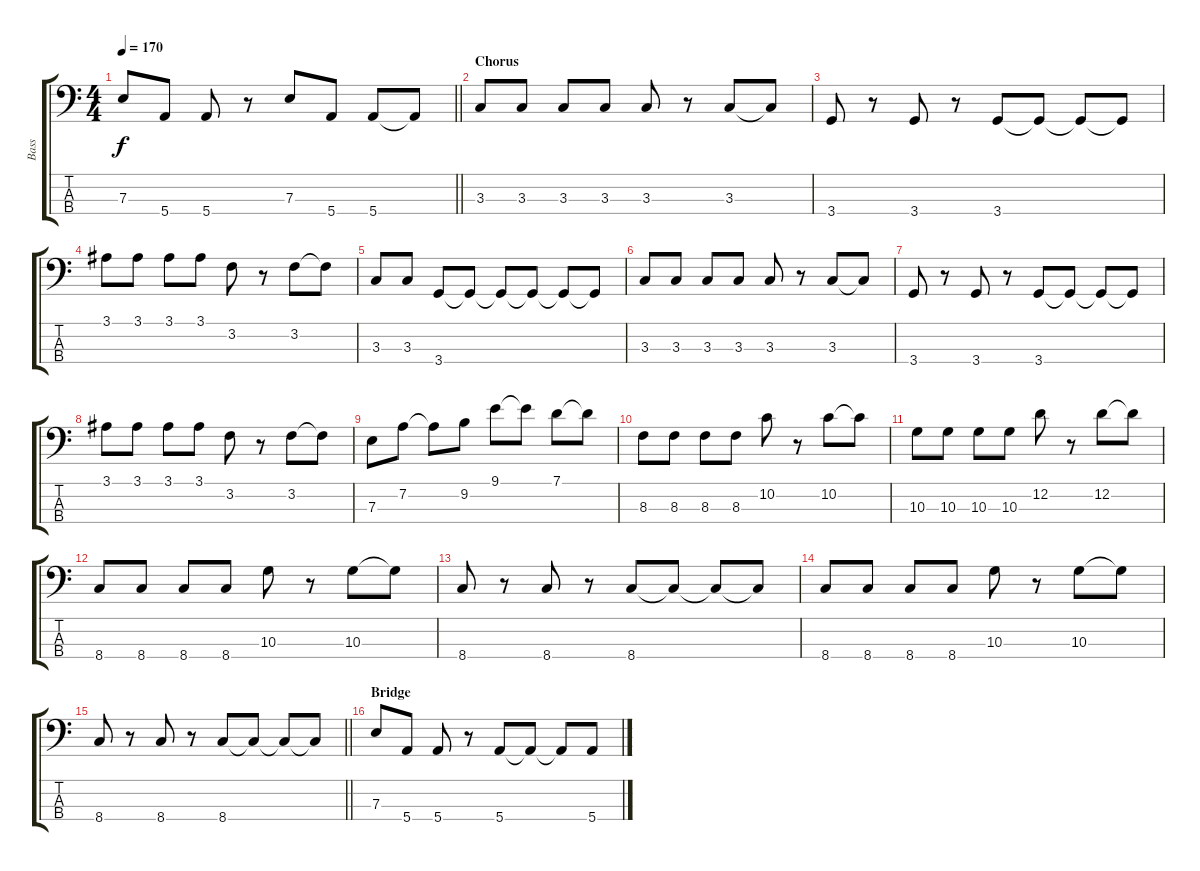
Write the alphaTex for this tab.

\track ("Bass" "Bass") {instrument electricbassfinger}
\staff {score tabs}
\tuning (G2 D2 A1 E1) {hide}
\ts (4 4)
\tempo 170
\clef f4
\barLineRight lightlight
\ks c
7.3.8{dy f} 5.4.8 5.4.8 r.8 7.3.8 5.4.8 5.4.8 5.4{t}.8 |
\section ("" "Chorus")
3.3.8 3.3.8 3.3.8 3.3.8 3.3.8 r.8 3.3.8 3.3{t}.8 |
3.4.8 r.8 3.4.8 r.8 3.4.8 3.4{t}.8 3.4{t}.8 3.4{t}.8 |
3.1.8 3.1.8 3.1.8 3.1.8 3.2.8 r.8 3.2.8 3.2{t}.8 |
3.3.8 3.3.8 3.4.8 3.4{t}.8 3.4{t}.8 3.4{t}.8 3.4{t}.8 3.4{t}.8 |
3.3.8 3.3.8 3.3.8 3.3.8 3.3.8 r.8 3.3.8 3.3{t}.8 |
3.4.8 r.8 3.4.8 r.8 3.4.8 3.4{t}.8 3.4{t}.8 3.4{t}.8 |
3.1.8 3.1.8 3.1.8 3.1.8 3.2.8 r.8 3.2.8 3.2{t}.8 |
7.3.8 7.2.8 7.2{t}.8 9.2.8 9.1.8 9.1{t}.8 7.1.8 7.1{t}.8 |
8.3.8 8.3.8 8.3.8 8.3.8 10.2.8 r.8 10.2.8 10.2{t}.8 |
10.3.8 10.3.8 10.3.8 10.3.8 12.2.8 r.8 12.2.8 12.2{t}.8 |
8.4.8 8.4.8 8.4.8 8.4.8 10.3.8 r.8 10.3.8 10.3{t}.8 |
8.4.8 r.8 8.4.8 r.8 8.4.8 8.4{t}.8 8.4{t}.8 8.4{t}.8 |
8.4.8 8.4.8 8.4.8 8.4.8 10.3.8 r.8 10.3.8 10.3{t}.8 |
\barLineRight lightlight
8.4.8 r.8 8.4.8 r.8 8.4.8 8.4{t}.8 8.4{t}.8 8.4{t}.8 |
\section ("" "Bridge")
7.3.8 5.4.8 5.4.8 r.8 5.4.8 5.4{t}.8 5.4{t}.8 5.4.8
